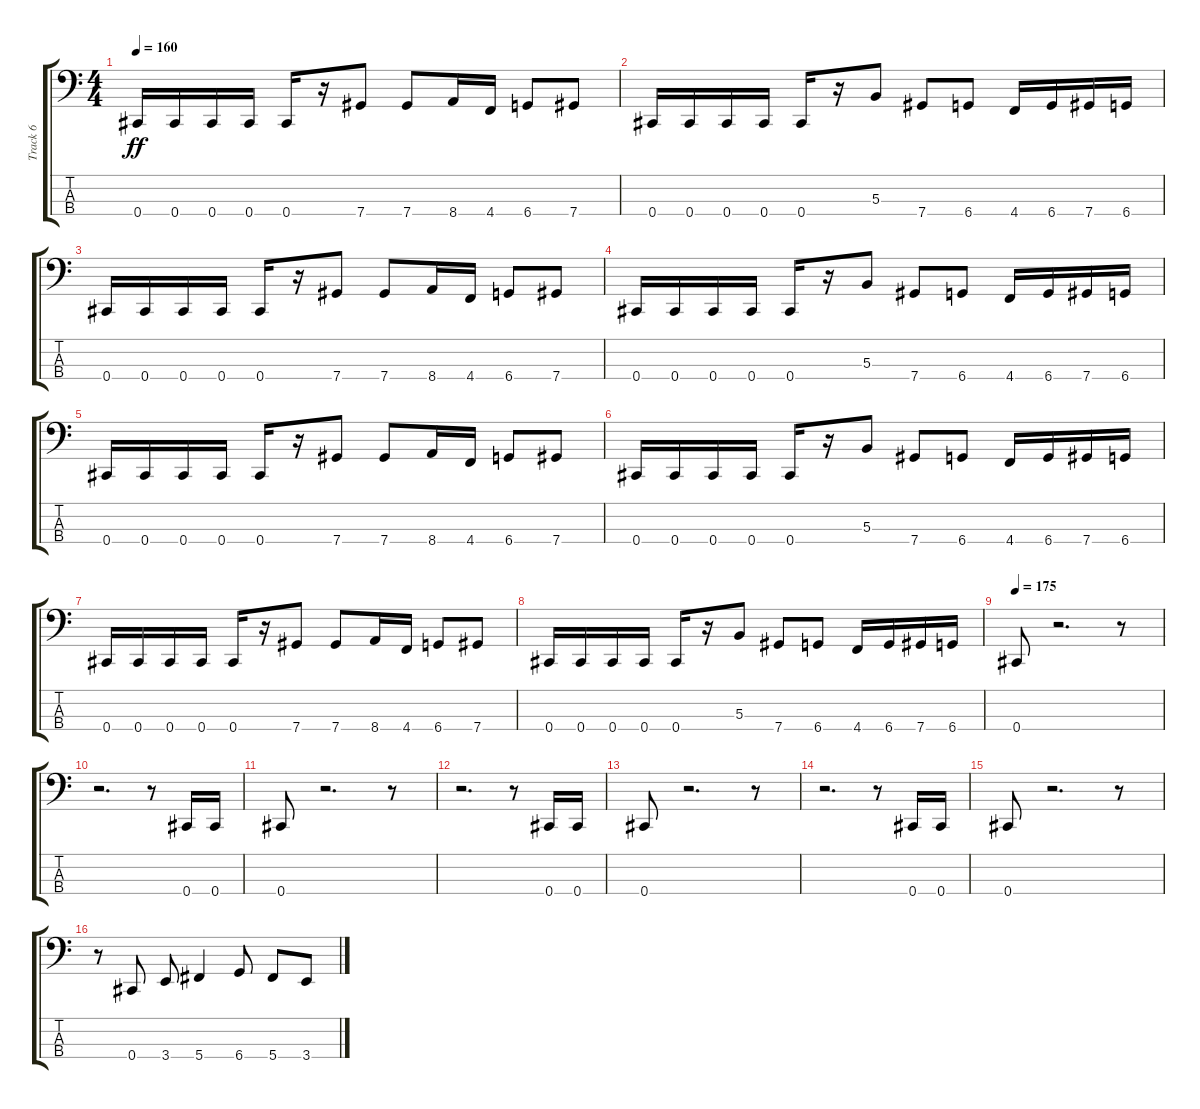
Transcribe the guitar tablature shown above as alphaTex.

\track ("Track 6" "Track 6") {instrument electricbasspick}
\staff {score tabs}
\tuning (E2 B1 Gb1 Db1) {hide}
\ts (4 4)
\tempo 160
\clef f4
\ks c
0.4.16{dy ff} 0.4.16 0.4.16 0.4.16 0.4.16 r.16 7.4.8 7.4.8 8.4.16 4.4.16 6.4.8 7.4.8 |
0.4.16 0.4.16 0.4.16 0.4.16 0.4.16 r.16 5.3.8 7.4.8 6.4.8 4.4.16 6.4.16 7.4.16 6.4.16 |
0.4.16 0.4.16 0.4.16 0.4.16 0.4.16 r.16 7.4.8 7.4.8 8.4.16 4.4.16 6.4.8 7.4.8 |
0.4.16 0.4.16 0.4.16 0.4.16 0.4.16 r.16 5.3.8 7.4.8 6.4.8 4.4.16 6.4.16 7.4.16 6.4.16 |
0.4.16 0.4.16 0.4.16 0.4.16 0.4.16 r.16 7.4.8 7.4.8 8.4.16 4.4.16 6.4.8 7.4.8 |
0.4.16 0.4.16 0.4.16 0.4.16 0.4.16 r.16 5.3.8 7.4.8 6.4.8 4.4.16 6.4.16 7.4.16 6.4.16 |
0.4.16 0.4.16 0.4.16 0.4.16 0.4.16 r.16 7.4.8 7.4.8 8.4.16 4.4.16 6.4.8 7.4.8 |
0.4.16 0.4.16 0.4.16 0.4.16 0.4.16 r.16 5.3.8 7.4.8 6.4.8 4.4.16 6.4.16 7.4.16 6.4.16 |
\tempo 175
0.4.8 r.2{d} r.8 |
r.2{d} r.8 0.4.16 0.4.16 |
0.4.8 r.2{d} r.8 |
r.2{d} r.8 0.4.16 0.4.16 |
0.4.8 r.2{d} r.8 |
r.2{d} r.8 0.4.16 0.4.16 |
0.4.8 r.2{d} r.8 |
r.8 0.4.8 3.4.8 5.4.4 6.4.8 5.4.8 3.4.8
